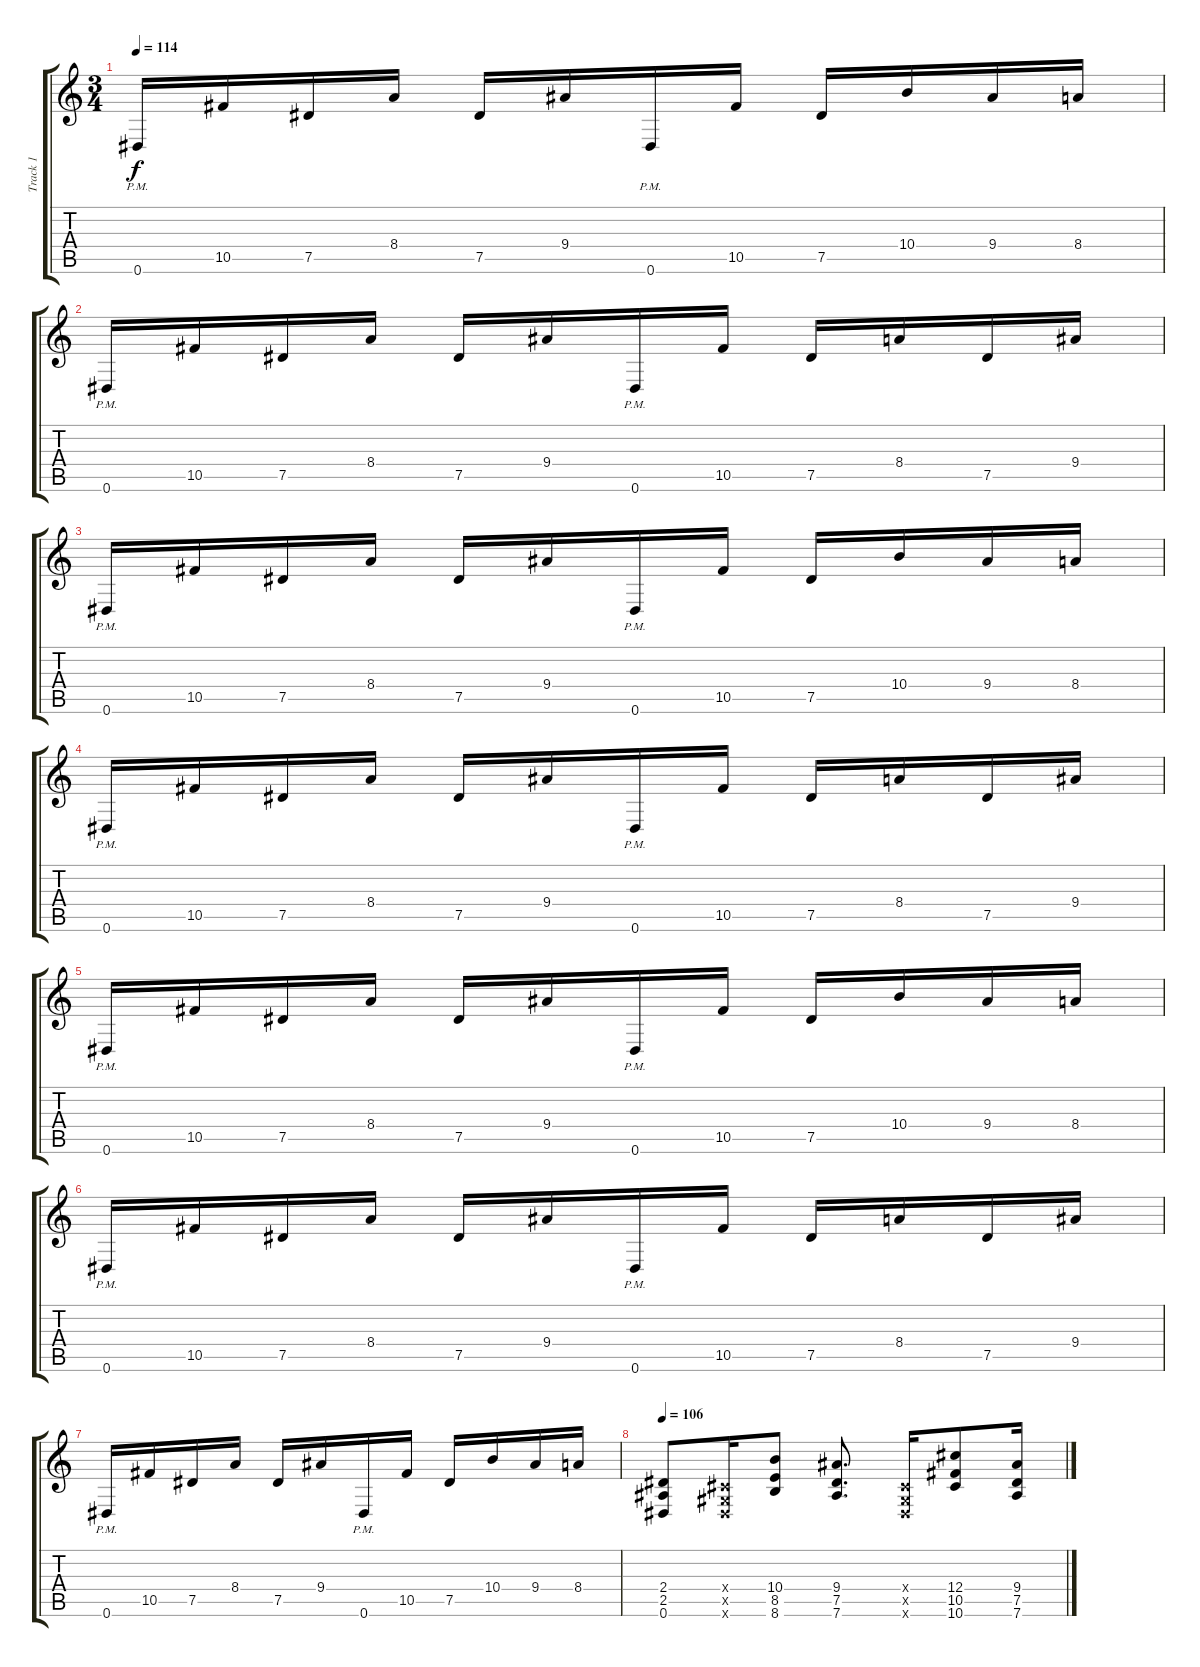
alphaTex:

\track ("Track 1" "Track 1") {instrument overdrivenguitar}
\staff {score tabs}
\tuning (Eb4 Bb3 Gb3 Db3 Ab2 Eb2) {hide}
\ts (3 4)
\tempo 114
\clef g2
\ks c
0.6{pm}.16{dy f} 10.5.16 7.5.16 8.4.16 7.5.16 9.4.16 0.6{pm}.16 10.5.16 7.5.16 10.4.16 9.4.16 8.4.16 |
0.6{pm}.16 10.5.16 7.5.16 8.4.16 7.5.16 9.4.16 0.6{pm}.16 10.5.16 7.5.16 8.4.16 7.5.16 9.4.16 |
0.6{pm}.16 10.5.16 7.5.16 8.4.16 7.5.16 9.4.16 0.6{pm}.16 10.5.16 7.5.16 10.4.16 9.4.16 8.4.16 |
0.6{pm}.16 10.5.16 7.5.16 8.4.16 7.5.16 9.4.16 0.6{pm}.16 10.5.16 7.5.16 8.4.16 7.5.16 9.4.16 |
0.6{pm}.16 10.5.16 7.5.16 8.4.16 7.5.16 9.4.16 0.6{pm}.16 10.5.16 7.5.16 10.4.16 9.4.16 8.4.16 |
0.6{pm}.16 10.5.16 7.5.16 8.4.16 7.5.16 9.4.16 0.6{pm}.16 10.5.16 7.5.16 8.4.16 7.5.16 9.4.16 |
0.6{pm}.16 10.5.16 7.5.16 8.4.16 7.5.16 9.4.16 0.6{pm}.16 10.5.16 7.5.16 10.4.16 9.4.16 8.4.16 |
\tempo 106
(2.4 2.5 0.6).8{volume 16} (0.4{x} 0.5{x} 0.6{x}).16 (10.4 8.5 8.6).8 (9.4 7.5 7.6).8{d} (0.4{x} 0.5{x} 0.6{x}).16 (12.4 10.5 10.6).8 (9.4 7.5 7.6).16
